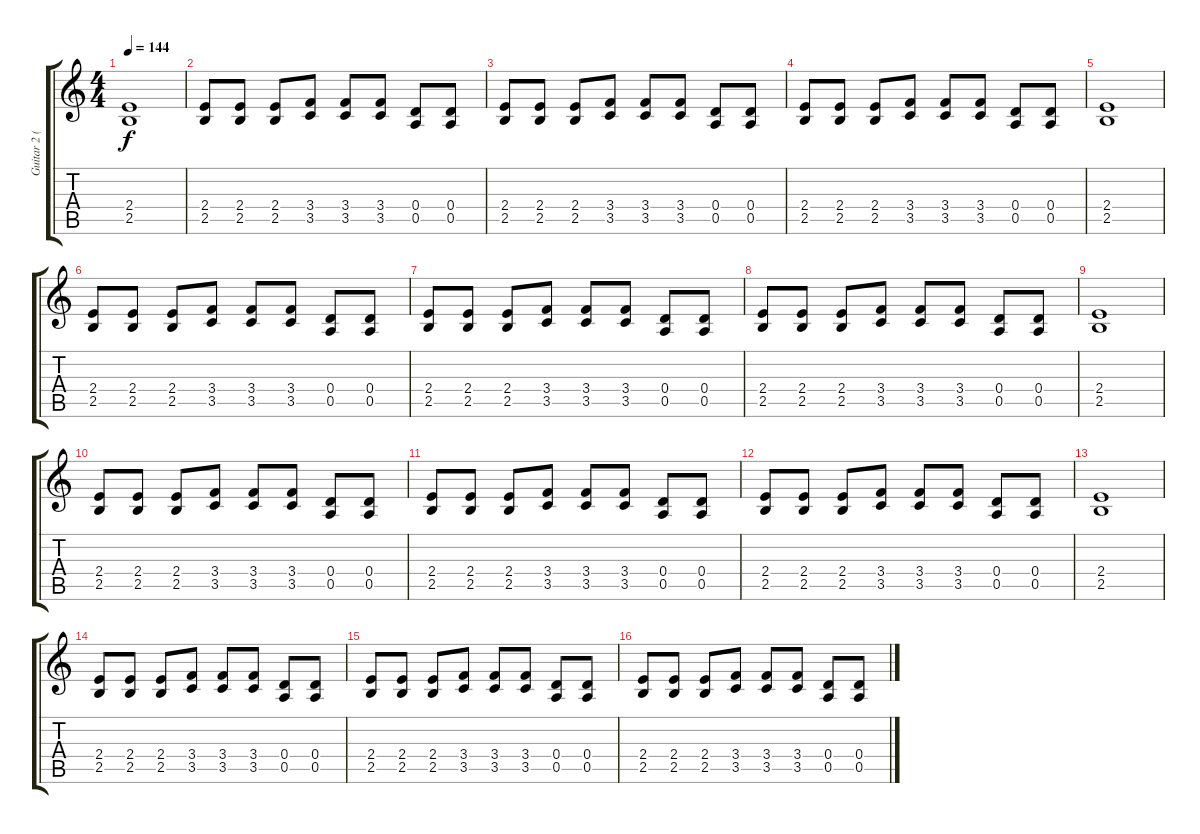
\track ("Guitar 2 (Bernt kristoffer)" "Guitar 2 (") {instrument distortionguitar}
\staff {score tabs}
\tuning (E4 B3 G3 D3 A2 E2) {hide}
\ts (4 4)
\tempo 144
\clef g2
\ks c
(2.4 2.5).1{dy f} |
(2.4 2.5).8 (2.4 2.5).8 (2.4 2.5).8 (3.4 3.5).8 (3.4 3.5).8 (3.4 3.5).8 (0.4 0.5).8 (0.4 0.5).8 |
(2.4 2.5).8 (2.4 2.5).8 (2.4 2.5).8 (3.4 3.5).8 (3.4 3.5).8 (3.4 3.5).8 (0.4 0.5).8 (0.4 0.5).8 |
(2.4 2.5).8 (2.4 2.5).8 (2.4 2.5).8 (3.4 3.5).8 (3.4 3.5).8 (3.4 3.5).8 (0.4 0.5).8 (0.4 0.5).8 |
(2.4 2.5).1 |
(2.4 2.5).8 (2.4 2.5).8 (2.4 2.5).8 (3.4 3.5).8 (3.4 3.5).8 (3.4 3.5).8 (0.4 0.5).8 (0.4 0.5).8 |
(2.4 2.5).8 (2.4 2.5).8 (2.4 2.5).8 (3.4 3.5).8 (3.4 3.5).8 (3.4 3.5).8 (0.4 0.5).8 (0.4 0.5).8 |
(2.4 2.5).8 (2.4 2.5).8 (2.4 2.5).8 (3.4 3.5).8 (3.4 3.5).8 (3.4 3.5).8 (0.4 0.5).8 (0.4 0.5).8 |
(2.4 2.5).1 |
(2.4 2.5).8 (2.4 2.5).8 (2.4 2.5).8 (3.4 3.5).8 (3.4 3.5).8 (3.4 3.5).8 (0.4 0.5).8 (0.4 0.5).8 |
(2.4 2.5).8 (2.4 2.5).8 (2.4 2.5).8 (3.4 3.5).8 (3.4 3.5).8 (3.4 3.5).8 (0.4 0.5).8 (0.4 0.5).8 |
(2.4 2.5).8 (2.4 2.5).8 (2.4 2.5).8 (3.4 3.5).8 (3.4 3.5).8 (3.4 3.5).8 (0.4 0.5).8 (0.4 0.5).8 |
(2.4 2.5).1 |
(2.4 2.5).8 (2.4 2.5).8 (2.4 2.5).8 (3.4 3.5).8 (3.4 3.5).8 (3.4 3.5).8 (0.4 0.5).8 (0.4 0.5).8 |
(2.4 2.5).8 (2.4 2.5).8 (2.4 2.5).8 (3.4 3.5).8 (3.4 3.5).8 (3.4 3.5).8 (0.4 0.5).8 (0.4 0.5).8 |
(2.4 2.5).8 (2.4 2.5).8 (2.4 2.5).8 (3.4 3.5).8 (3.4 3.5).8 (3.4 3.5).8 (0.4 0.5).8 (0.4 0.5).8
